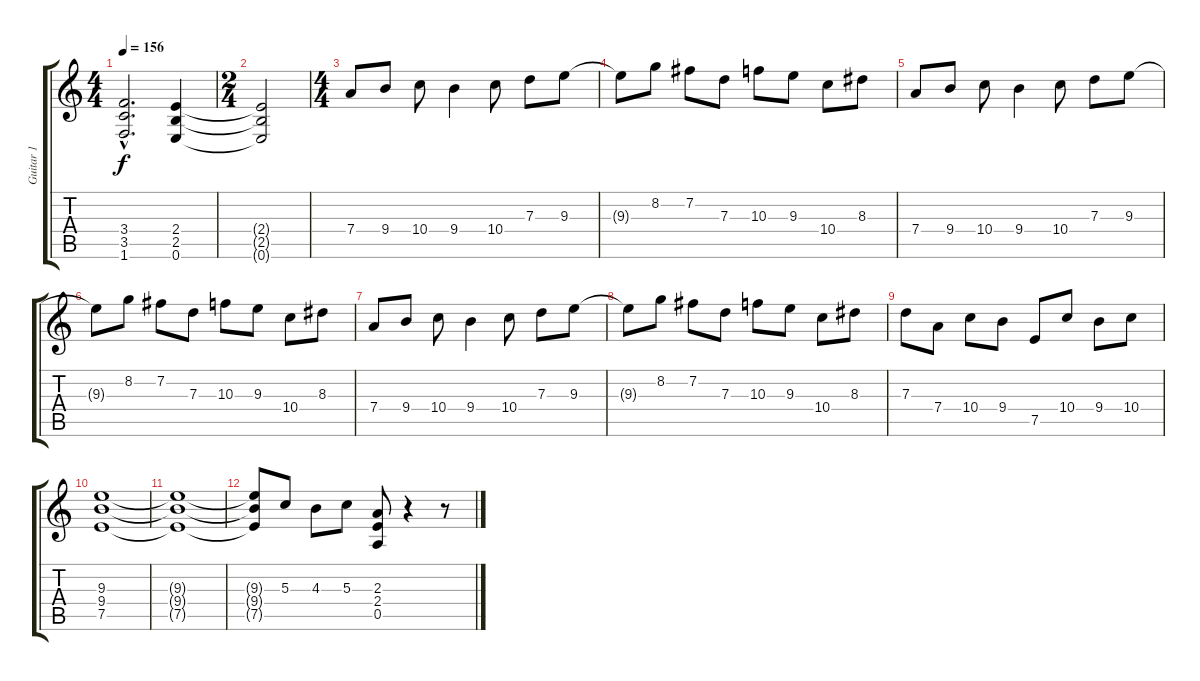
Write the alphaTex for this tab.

\track ("Guitar 1" "Guitar 1") {instrument distortionguitar}
\staff {score tabs}
\tuning (E4 B3 G3 D3 A2 E2) {hide}
\ts (4 4)
\tempo 156
\clef g2
\ks c
(3.4{hac} 3.5{hac} 1.6{hac}).2{d dy f} (2.4 2.5 0.6).4 |
\ts (2 4)
(2.4{t} 2.5{t} 0.6{t}).2 |
\ts (4 4)
7.4.8 9.4.8 10.4.8 9.4.4 10.4.8 7.3.8 9.3.8 |
9.3{t}.8 8.2.8 7.2.8 7.3.8 10.3.8 9.3.8 10.4.8 8.3.8 |
7.4.8 9.4.8 10.4.8 9.4.4 10.4.8 7.3.8 9.3.8 |
9.3{t}.8 8.2.8 7.2.8 7.3.8 10.3.8 9.3.8 10.4.8 8.3.8 |
7.4.8 9.4.8 10.4.8 9.4.4 10.4.8 7.3.8 9.3.8 |
9.3{t}.8 8.2.8 7.2.8 7.3.8 10.3.8 9.3.8 10.4.8 8.3.8 |
7.3.8 7.4.8 10.4.8 9.4.8 7.5.8 10.4.8 9.4.8 10.4.8 |
(9.3 9.4 7.5).1 |
(9.3{t} 9.4{t} 7.5{t}).1 |
(9.3{t} 9.4{t} 7.5{t}).8 5.3.8 4.3.8 5.3.8 (2.3 2.4 0.5).8 r.4 r.8
